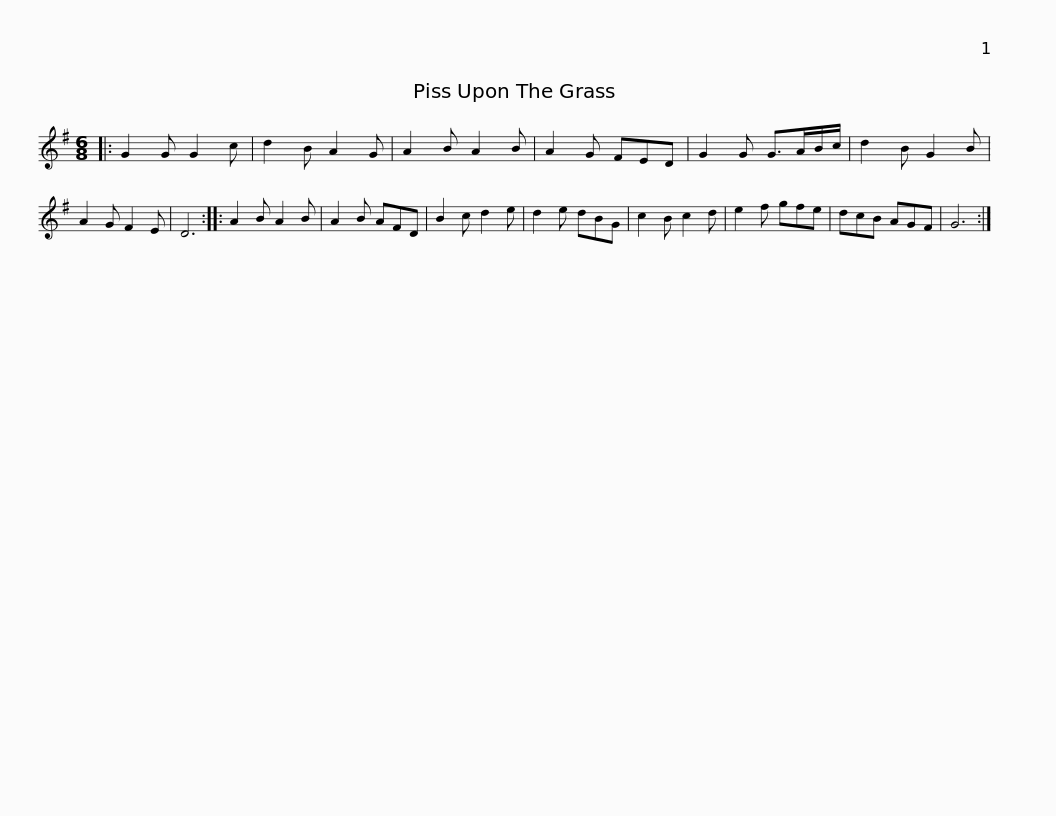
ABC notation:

X:1
L:1/8
M:6/8
I:linebreak $
K:G
V:1 treble
V:1
|: G2 G G2 c | d2 B A2 G | A2 B A2 B | A2 G FED | G2 G G>AB/c/ | %5
 d2 B G2 B | A2 G F2 E | D6 :: A2 B A2 B |$ A2 B AFD | %10
 B2 c d2 e | d2 e dBG | c2 B c2 d | e2 f gfe | dcB AGF | %15
 G6 :| %16
